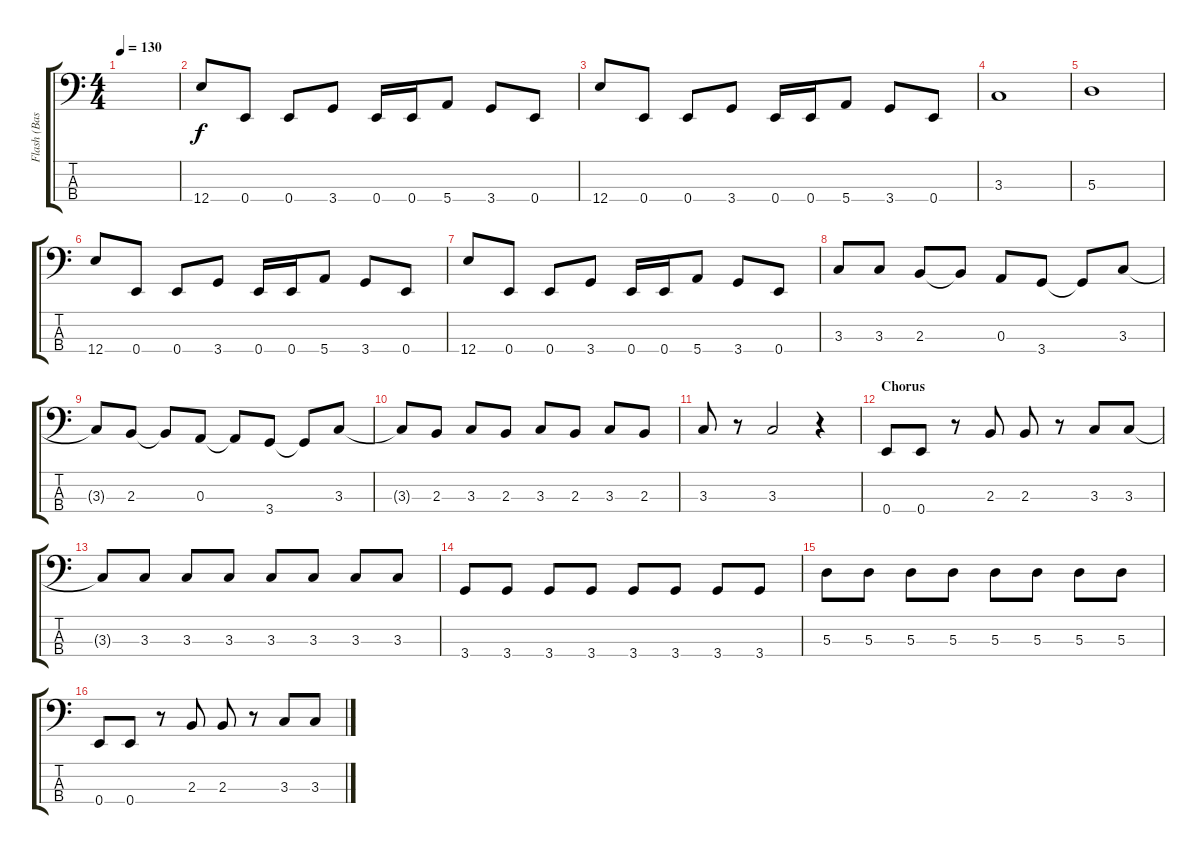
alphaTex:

\track ("Flash (Bass)" "Flash (Bas") {instrument electricbassfinger}
\staff {score tabs}
\tuning (G2 D2 A1 E1) {hide}
\ts (4 4)
\tempo 130
\clef f4
\ks c
|
12.4.8 0.4.8 0.4.8 3.4.8 0.4.16 0.4.16 5.4.8 3.4.8 0.4.8 |
12.4.8 0.4.8 0.4.8 3.4.8 0.4.16 0.4.16 5.4.8 3.4.8 0.4.8 |
3.3.1 |
5.3.1 |
12.4.8 0.4.8 0.4.8 3.4.8 0.4.16 0.4.16 5.4.8 3.4.8 0.4.8 |
12.4.8 0.4.8 0.4.8 3.4.8 0.4.16 0.4.16 5.4.8 3.4.8 0.4.8 |
3.3.8 3.3.8 2.3.8 2.3{t}.8 0.3.8 3.4.8 3.4{t}.8 3.3.8 |
3.3{t}.8 2.3.8 2.3{t}.8 0.3.8 0.3{t}.8 3.4.8 3.4{t}.8 3.3.8 |
3.3{t}.8 2.3.8 3.3.8 2.3.8 3.3.8 2.3.8 3.3.8 2.3.8 |
3.3.8 r.8 3.3.2 r.4 |
\section ("" "Chorus")
0.4.8 0.4.8 r.8 2.3.8 2.3.8 r.8 3.3.8 3.3.8 |
3.3{t}.8 3.3.8 3.3.8 3.3.8 3.3.8 3.3.8 3.3.8 3.3.8 |
3.4.8 3.4.8 3.4.8 3.4.8 3.4.8 3.4.8 3.4.8 3.4.8 |
5.3.8 5.3.8 5.3.8 5.3.8 5.3.8 5.3.8 5.3.8 5.3.8 |
0.4.8 0.4.8 r.8 2.3.8 2.3.8 r.8 3.3.8 3.3.8
